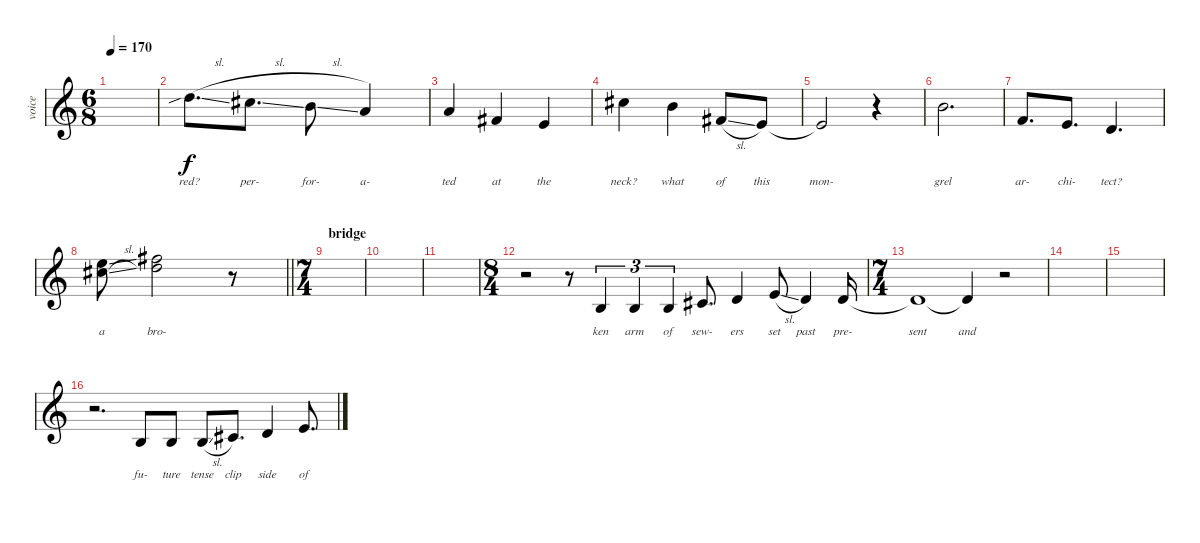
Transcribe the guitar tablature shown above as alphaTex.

\track ("voice" "voice") {instrument sopranosax}
\staff {score}
\tuning (E4 B3 G3 D3 A2 E2) {hide}
\ts (6 8)
\tempo 170
\clef g2
\ks c
|
10.1{sib sl}.8{d lyrics (0 "red?") lyrics (1 "") lyrics (2 "") lyrics (3 "") lyrics (4 "")} 9.1{sl}.8{d lyrics (0 "per-") lyrics (1 "") lyrics (2 "") lyrics (3 "") lyrics (4 "")} 7.1{sl}.8{lyrics (0 "for-") lyrics (1 "") lyrics (2 "") lyrics (3 "") lyrics (4 "")} 5.1.4{lyrics (0 "a-") lyrics (1 "") lyrics (2 "") lyrics (3 "") lyrics (4 "")} |
5.1.4{lyrics (0 "ted") lyrics (1 "") lyrics (2 "") lyrics (3 "") lyrics (4 "")} 2.1.4{lyrics (0 "at") lyrics (1 "") lyrics (2 "") lyrics (3 "") lyrics (4 "")} 5.2.4{lyrics (0 "the") lyrics (1 "") lyrics (2 "") lyrics (3 "") lyrics (4 "")} |
9.1.4{lyrics (0 "neck?") lyrics (1 "") lyrics (2 "") lyrics (3 "") lyrics (4 "")} 7.1.4{lyrics (0 "what") lyrics (1 "") lyrics (2 "") lyrics (3 "") lyrics (4 "")} 2.1{sl}.8{lyrics (0 "of") lyrics (1 "") lyrics (2 "") lyrics (3 "") lyrics (4 "")} 0.1.8{lyrics (0 "this") lyrics (1 "") lyrics (2 "") lyrics (3 "") lyrics (4 "")} |
0.1{t}.2{lyrics (0 "mon-") lyrics (1 "") lyrics (2 "") lyrics (3 "") lyrics (4 "")} r.4 |
7.1.2{d lyrics (0 "grel") lyrics (1 "") lyrics (2 "") lyrics (3 "") lyrics (4 "")} |
1.1.8{d lyrics (0 "ar-") lyrics (1 "") lyrics (2 "") lyrics (3 "") lyrics (4 "")} 0.1.8{d lyrics (0 "chi-") lyrics (1 "") lyrics (2 "") lyrics (3 "") lyrics (4 "")} 3.2.4{d lyrics (0 "tect?") lyrics (1 "") lyrics (2 "") lyrics (3 "") lyrics (4 "")} |
\barLineRight lightlight
(12.1{ss} 14.2{sl}).8{lyrics (0 "a") lyrics (1 "") lyrics (2 "") lyrics (3 "") lyrics (4 "")} (14.1 15.2).2{lyrics (0 "bro-") lyrics (1 "") lyrics (2 "") lyrics (3 "") lyrics (4 "")} r.8 |
\ts (7 4)
\section ("" "bridge")
|
|
|
\ts (8 4)
r.2 r.8 0.2.4{tu (3 2) lyrics (0 "ken") lyrics (1 "") lyrics (2 "") lyrics (3 "") lyrics (4 "") dy f} 0.2.4{tu (3 2) lyrics (0 "arm") lyrics (1 "") lyrics (2 "") lyrics (3 "") lyrics (4 "")} 0.2.4{tu (3 2) lyrics (0 "of") lyrics (1 "") lyrics (2 "") lyrics (3 "") lyrics (4 "")} 2.2.8{d lyrics (0 "sew-") lyrics (1 "") lyrics (2 "") lyrics (3 "") lyrics (4 "")} 3.2.4{lyrics (0 "ers") lyrics (1 "") lyrics (2 "") lyrics (3 "") lyrics (4 "")} 5.2{sl}.8{lyrics (0 "set") lyrics (1 "") lyrics (2 "") lyrics (3 "") lyrics (4 "")} 3.2.4{lyrics (0 "past") lyrics (1 "") lyrics (2 "") lyrics (3 "") lyrics (4 "")} 3.2.16{lyrics (0 "pre-") lyrics (1 "") lyrics (2 "") lyrics (3 "") lyrics (4 "")} |
\ts (7 4)
3.2{t}.1{lyrics (0 "sent") lyrics (1 "") lyrics (2 "") lyrics (3 "") lyrics (4 "")} 3.2{t}.4{lyrics (0 "and") lyrics (1 "") lyrics (2 "") lyrics (3 "") lyrics (4 "")} r.2 |
|
|
r.2{d} 0.2.8{lyrics (0 "fu-") lyrics (1 "") lyrics (2 "") lyrics (3 "") lyrics (4 "")} 0.2.8{lyrics (0 "ture") lyrics (1 "") lyrics (2 "") lyrics (3 "") lyrics (4 "")} 0.2{sl}.8{lyrics (0 "tense") lyrics (1 "") lyrics (2 "") lyrics (3 "") lyrics (4 "")} 2.2.8{d lyrics (0 "clip") lyrics (1 "") lyrics (2 "") lyrics (3 "") lyrics (4 "")} 3.2.4{lyrics (0 "side") lyrics (1 "") lyrics (2 "") lyrics (3 "") lyrics (4 "")} 0.1.8{d lyrics (0 "of") lyrics (1 "") lyrics (2 "") lyrics (3 "") lyrics (4 "")}
